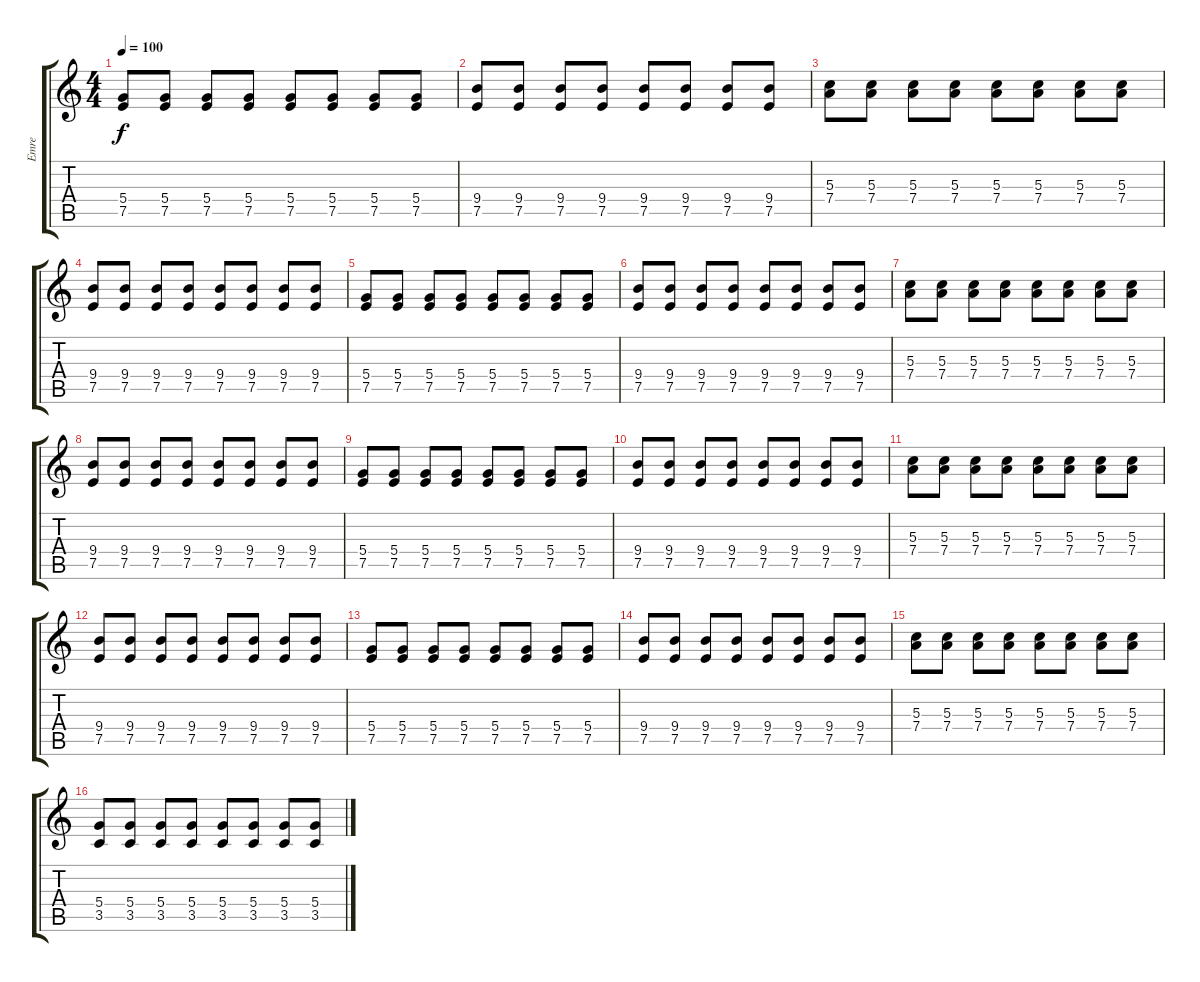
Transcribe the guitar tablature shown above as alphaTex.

\track ("Emre" "Emre") {instrument acousticguitarsteel}
\staff {score tabs}
\tuning (E4 B3 G3 D3 A2 E2) {hide}
\ts (4 4)
\tempo 100
\clef g2
\ks c
(5.4 7.5).8{dy f instrument acousticguitarsteel} (5.4 7.5).8 (5.4 7.5).8 (5.4 7.5).8 (5.4 7.5).8 (5.4 7.5).8 (5.4 7.5).8 (5.4 7.5).8 |
(9.4 7.5).8 (9.4 7.5).8 (9.4 7.5).8 (9.4 7.5).8 (9.4 7.5).8 (9.4 7.5).8 (9.4 7.5).8 (9.4 7.5).8 |
(5.3 7.4).8 (5.3 7.4).8 (5.3 7.4).8 (5.3 7.4).8 (5.3 7.4).8 (5.3 7.4).8 (5.3 7.4).8 (5.3 7.4).8 |
(9.4 7.5).8 (9.4 7.5).8 (9.4 7.5).8 (9.4 7.5).8 (9.4 7.5).8 (9.4 7.5).8 (9.4 7.5).8 (9.4 7.5).8 |
(5.4 7.5).8 (5.4 7.5).8 (5.4 7.5).8 (5.4 7.5).8 (5.4 7.5).8 (5.4 7.5).8 (5.4 7.5).8 (5.4 7.5).8 |
(9.4 7.5).8 (9.4 7.5).8 (9.4 7.5).8 (9.4 7.5).8 (9.4 7.5).8 (9.4 7.5).8 (9.4 7.5).8 (9.4 7.5).8 |
(5.3 7.4).8 (5.3 7.4).8 (5.3 7.4).8 (5.3 7.4).8 (5.3 7.4).8 (5.3 7.4).8 (5.3 7.4).8 (5.3 7.4).8 |
(9.4 7.5).8 (9.4 7.5).8 (9.4 7.5).8 (9.4 7.5).8 (9.4 7.5).8 (9.4 7.5).8 (9.4 7.5).8 (9.4 7.5).8 |
(5.4 7.5).8 (5.4 7.5).8 (5.4 7.5).8 (5.4 7.5).8 (5.4 7.5).8 (5.4 7.5).8 (5.4 7.5).8 (5.4 7.5).8 |
(9.4 7.5).8 (9.4 7.5).8 (9.4 7.5).8 (9.4 7.5).8 (9.4 7.5).8 (9.4 7.5).8 (9.4 7.5).8 (9.4 7.5).8 |
(5.3 7.4).8 (5.3 7.4).8 (5.3 7.4).8 (5.3 7.4).8 (5.3 7.4).8 (5.3 7.4).8 (5.3 7.4).8 (5.3 7.4).8 |
(9.4 7.5).8 (9.4 7.5).8 (9.4 7.5).8 (9.4 7.5).8 (9.4 7.5).8 (9.4 7.5).8 (9.4 7.5).8 (9.4 7.5).8 |
(5.4 7.5).8 (5.4 7.5).8 (5.4 7.5).8 (5.4 7.5).8 (5.4 7.5).8 (5.4 7.5).8 (5.4 7.5).8 (5.4 7.5).8 |
(9.4 7.5).8 (9.4 7.5).8 (9.4 7.5).8 (9.4 7.5).8 (9.4 7.5).8 (9.4 7.5).8 (9.4 7.5).8 (9.4 7.5).8 |
(5.3 7.4).8 (5.3 7.4).8 (5.3 7.4).8 (5.3 7.4).8 (5.3 7.4).8 (5.3 7.4).8 (5.3 7.4).8 (5.3 7.4).8 |
(5.4 3.5).8 (5.4 3.5).8 (5.4 3.5).8 (5.4 3.5).8 (5.4 3.5).8 (5.4 3.5).8 (5.4 3.5).8 (5.4 3.5).8
